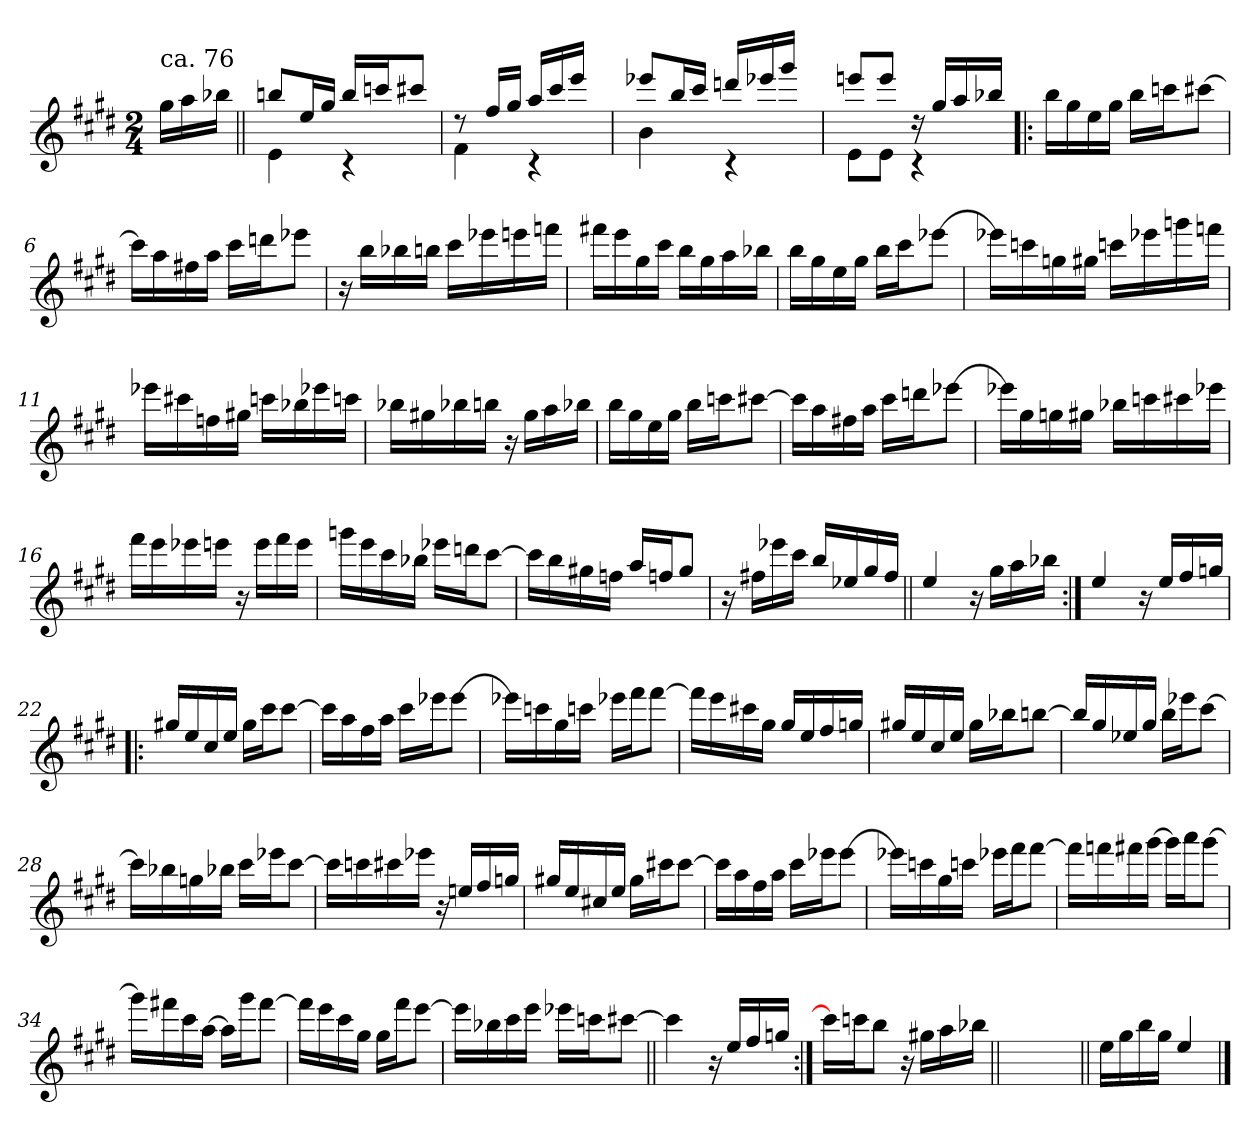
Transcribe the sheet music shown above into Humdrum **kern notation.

**kern
*part1
*staff1
*clefG2
*k[f#c#g#d#]
*E:
*M2/4
=
!LO:TX:a:t=ca. 76
16gg#\LL
16aa\
16bb-X\JJ
=1||
*^
8bbn/L	4e\
16ee/L	.
16gg#/JJ	.
16bb/LL	4rc
16cccn/J	.
8ccc#X/J	.
=2	=2
8rdd	4f#\
16ff#/LL	.
16gg#/JJ	.
16aa/LL	4rc
16ccc#/	.
16eee/JJ	.
16ryy	.
=3	=3
8eee-X/L	4b\
16bb/L	.
16ccc#/JJ	.
16dddn/LL	4rc
16eee-X/	.
16ggg#/JJ	.
16ryy	.
=4	=4
8eeen/L	8e\L
8eee/J	8e\J
16rdd	4rc
16gg#/LL	.
16aa/	.
16bb-X/JJ	.
*v	*v
!!LO:LB:g=z
=5!|:
16bb\LL
16gg#\
16ee\
16gg#\JJ
16bb\LL
16cccn\J
[>8ccc#X\J
=6
16ccc#\LL]
16aa\
16ff#X\
16aa\JJ
16ccc#\LL
16dddn\J
8eee-X\J
=7
16r
16bb\LL
16bb-X\
16bbn\JJ
16ccc#\LL
16eee-X\
16eeen\
16fffn\JJ
=8
16fff#X\LL
16eee\
16gg#\
16ccc#\JJ
16bb\LL
16gg#\
16aa\
16bb-X\JJ
!!LO:LB:g=z
=9
16bb\LL
16gg#\
16ee\
16gg#\JJ
16bb\LL
16ccc#\J
[>8eee-X\J
=10
16eee-X\LL]
16cccn\
16ggn\
16gg#X\JJ
16cccn\LL
16eee-X\
16gggn\
16fffn\JJ
=11
16eee-X\LL
16ccc#X\
16ffn\
16gg#X\JJ
16cccn\LL
16bb-X\
16eee-X\
16cccn\JJ
=12
16bb-X\LL
16gg#X\
16bb-X\
16bbn\JJ
16r
16gg#\LL
16aa\
16bb-X\JJ
!!LO:LB:g=z
=13
16bb\LL
16gg#\
16ee\
16gg#\JJ
16bb\LL
16cccn\J
[>8ccc#X\J
=14
16ccc#\LL]
16aa\
16ff#X\
16aa\JJ
16ccc#\LL
16dddn\J
[>8eee-X\J
=15
16eee-X\LL]
16gg#\
16ggn\
16gg#X\JJ
16bb-X\LL
16cccn\
16ccc#X\
16eee-X\JJ
=16
16fff#\LL
16eee\
16eee-X\
16eeen\JJ
16r
16eee\LL
16fff#\
16eee\JJ
!!LO:LB:g=z
=17
16gggn\LL
16eee\
16ccc#\
16bb-X\JJ
16eee-X\LL
16dddn\J
[>8ccc#\J
=18
16ccc#\LL]
16bb\
16gg#X\
16ffn\JJ
16aa/LL
16ffn/J
8gg#/J
=19
16r
16ff#X\LL
16eee-X\
16ccc#\JJ
16bb/LL
16ee-X/
16gg#/
16ff#/JJ
=20||
4ee/
16r
16gg#\LL
16aa\
16bb-X\JJ
!!LO:LB:g=z
=21:|!
4ee/
16r
16ee/LL
16ff#/
16ggn/JJ
=22!|:
16gg#X/LL
16ee/
16cc#/
16ee/JJ
16gg#\LL
16ccc#\J
[>8ccc#\J
=23
16ccc#\LL]
16aa\
16ff#\
16aa\JJ
16ccc#\LL
16eee-X\J
[>8eee-\J
=24
16eee-X\LL]
16cccn\
16gg#\
16cccn\JJ
16eee-X\LL
16fff#\J
[8fff#\J
!!LO:LB:g=z
=25
16fff#\LL]
16eee\
16ccc#X\
16gg#\JJ
16gg#/LL
16ee/
16ff#/
16ggn/JJ
=26
16gg#X/LL
16ee/
16cc#/
16ee/JJ
16gg#\LL
16bb-X\J
[>8bbn\J
=27
16bb/LL]
16gg#/
16ee-X/
16gg#/JJ
16bb\LL
16eee-X\J
[>8ccc#\J
=28
16ccc#\LL]
16bb-X\
16ggn\
16bb-X\JJ
16ccc#\LL
16eee-X\J
[>8ccc#\J
!!LO:LB:g=z
=29
16ccc#\LL]
16cccn\
16ccc#X\
16eee-X\JJ
16r
16een/LL
16ff#/
16ggn/JJ
=30
16gg#X/LL
16ee/
16cc#X/
16ee/JJ
16gg#\LL
16ccc#X\J
[>8ccc#\J
=31
16ccc#\LL]
16aa\
16ff#\
16aa\JJ
16ccc#\LL
16eee-X\J
[>8eee-\J
=32
16eee-X\LL]
16cccn\
16gg#\
16cccn\JJ
16eee-X\LL
16fff#\J
[8fff#\J
!!LO:LB:g=z
=33
16fff#\LL]
16fffn\
16fff#X\
[>16ggg#\JJ
16ggg#\LL]
16aaa\J
[>8ggg#\J
=34
16ggg#\LL]
16fff#X\
16ccc#\
[>16aa\JJ
16aa\LL]
16ggg#\J
[8fff#\J
=35
16fff#\LL]
16eee\
16ccc#\
16gg#\JJ
16gg#\LL
16fff#\J
[8eee\J
=36
16eee\LL]
16bb-X\
16ccc#\
16eee\JJ
16eee-X\LL
16cccn\J
[>8ccc#X\J
!!LO:LB:g=z
=37||
4ccc#\]
16r
16ee/LL
16ff#/
16ggn/JJ
=38:|!
16ccc#\LL]
16cccn\J
8bb\J
16r
16gg#X\LL
16aa\
16bb-X\JJ
=39||
2ryy
=40||
16ee\LL
16gg#\
16bb\
16gg#\JJ
4ee/
==
*-
